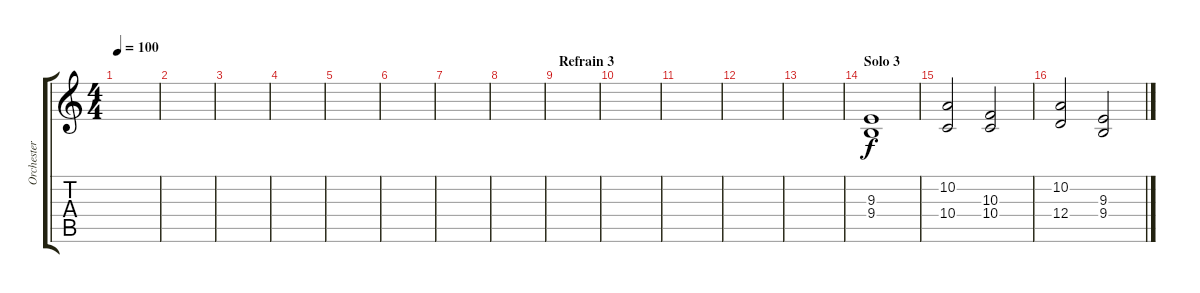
\track ("Orchester 2" "Orchester ") {instrument stringensemble2}
\staff {score tabs}
\tuning (E4 B3 G3 D3 A2 E2) {hide}
\ts (4 4)
\tempo 100
\clef g2
\ks c
|
|
|
|
|
|
|
|
\section ("" "Refrain 3")
|
|
|
|
|
\section ("" "Solo 3")
(9.3 9.4).1 |
(10.2 10.4).2 (10.3 10.4).2 |
(10.2 12.4).2 (9.3 9.4).2
